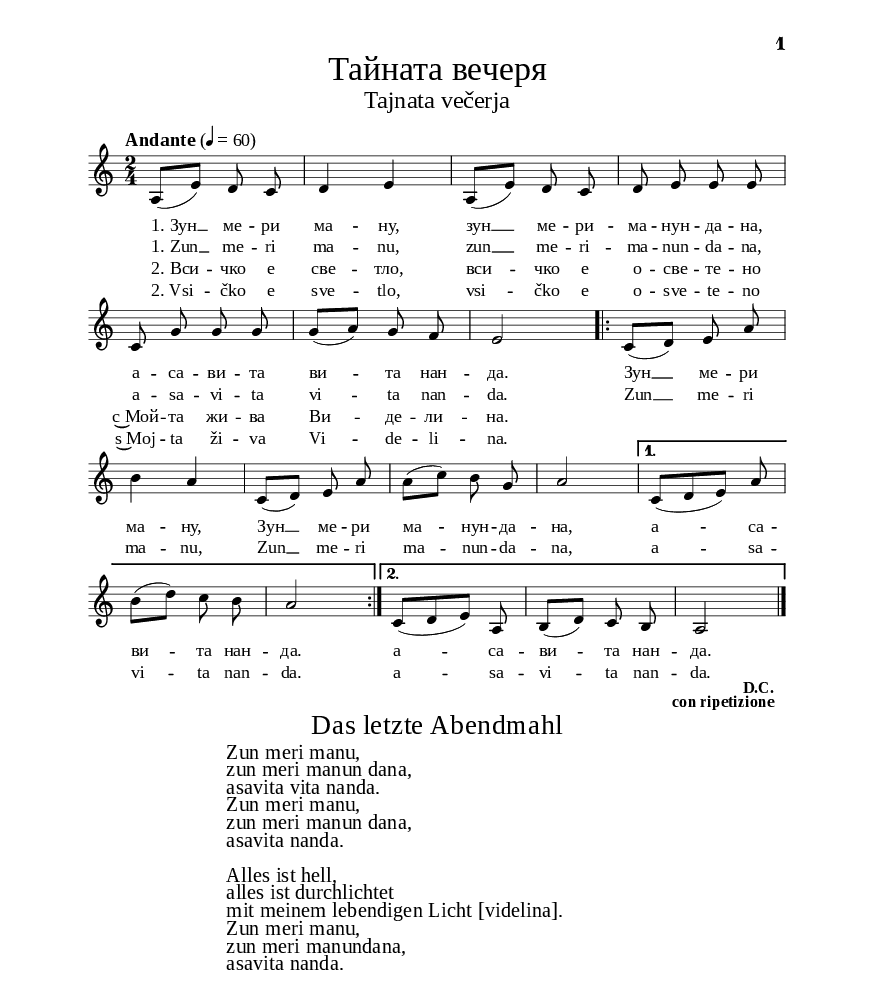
\version "2.24.3"

% include paper part and global functions
\include "include/globals.ily"

\bookpart {
  \label #'ref066_1
  \tocItem \markup "Тайната вечеря – Tajnata večerja"
  \include "include/bookpart-paper.ily"
  \score {
    \include "include/score-layout.ily"

    \new Voice \absolute  {
      \clef treble
      \key a \minor
      \time 2/4
      \tempoFunc "Andante" 4 "60"
      \autoBeamOff

      a8 ([ e'8 ]) d'8 c'8 | d'4 e'4 | a8 ([ e'8 ])  d'8 c'8 | d'8 e'8 e'8 e'8 \break |
      c'8 g'8 g'8 g'8 | g'8 ([a'8]) g'8 f'8 | e'2 \repeat volta 2 {
        c'8 ([ d'8 ]) e'8 a'8 |\break
        b'4 a'4 | c'8 ([ d'8 ]) e'8 a'8 | a'8 ([ c''8 ]) b'8 g'8 | a'2 |
      } \alternative {
        {
          c'8 ([ d' e' ]) a'  | \break
          b'8 ([ d''8 ]) c''8 b'8 | a'2 |
        } {  c'8 ([ d'8 e'8 ]) a8 | b8 ([ d'8 ]) c'8 b8 | a2 | \bar "|." \break }
      }
    }

    \addlyrics {
      "1. Зун" __ ме -- ри ма -- ну, зун __ ме -- ри -- ма -- нун -- да -- на,
      а -- са -- ви -- та ви -- та нан -- да. Зун __ ме -- ри
      ма -- ну, Зун __ ме -- ри ма -- нун -- да -- на, а -- са --
      ви -- та  нан -- да.  а -- са -- ви -- та  нан -- да.
    }

    \addlyrics {
      "1. Zun" __ me -- ri ma -- nu, zun __ me -- ri -- ma -- nun -- da -- na,
      a -- sa -- vi -- ta vi -- ta nan -- da. Zun __ me -- ri
      ma -- nu, Zun __ me -- ri ma -- nun -- da -- na, a -- sa --
      vi -- ta  nan -- da.  a -- sa -- vi -- ta  nan -- da.
    }

    \addlyrics {
      "2. Вси" -- чко е све -- тло, вси -- чко е о -- све -- те -- но
      с~Мой -- та жи -- ва Ви -- де -- ли -- на.
    }

  \addlyrics {
      "2. Vsi" -- čko e sve -- tlo, vsi -- čko e o -- sve -- te -- no
      s~Moj -- ta ži -- va Vi -- de -- li -- na.
    }

    \header {
      title = \titleFunc "Тайната вечеря" "Tajnata večerja"
    }

    \midi{}

  } % score
  \markup \dc-two "D.C." "con ripetizione"


  % include foreign translation(s) of the song
  \version "2.24.3"

\markup \fill-line { \fontsize #deTitleFontSize "Das letzte Abendmahl" }
\markup \null
\markup \fontsize #deCoupletFontSize {
  \hspace #16
  \override #`(baseline-skip . ,deCoupletBaselineSkip)

  \column {
    \line {   "   "  Zun meri manu, }
    \line {   "   " zun meri manun dana, }
    \line {   "   " asavita vita nanda. }
    \line {   "   " Zun meri manu, }
    \line {   "   " zun meri manun dana, }

    \line {   "   " asavita nanda. }
    \line {   "   "}

    \line {   "   " Alles ist hell, }

    \line {   "   " alles ist durchlichtet }

    \line {   "   " mit meinem lebendigen Licht [videlina]. }

    \line {   "   " Zun meri manu, }

    \line {   "   " zun meri manundana, }

    \line {   "   " asavita nanda. }
  }
}


} % bookpart
